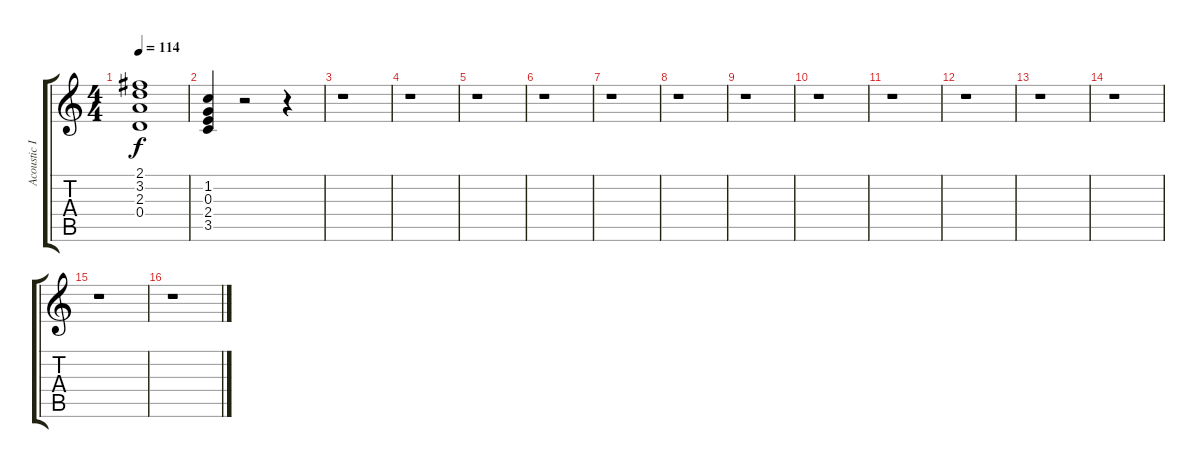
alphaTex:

\track ("Acoustic Intro" "Acoustic I") {instrument acousticguitarsteel}
\staff {score tabs}
\tuning (E4 B3 G3 D3 A2 E2) {hide}
\ts (4 4)
\tempo 114
\clef g2
\ks c
(2.1 3.2 2.3 0.4).1{dy f} |
(1.2 0.3 2.4 3.5).4 r.2 r.4 |
r.1 |
r.1 |
r.1 |
r.1 |
r.1 |
r.1 |
r.1 |
r.1 |
r.1 |
r.1 |
r.1 |
r.1 |
r.1 |
r.1
